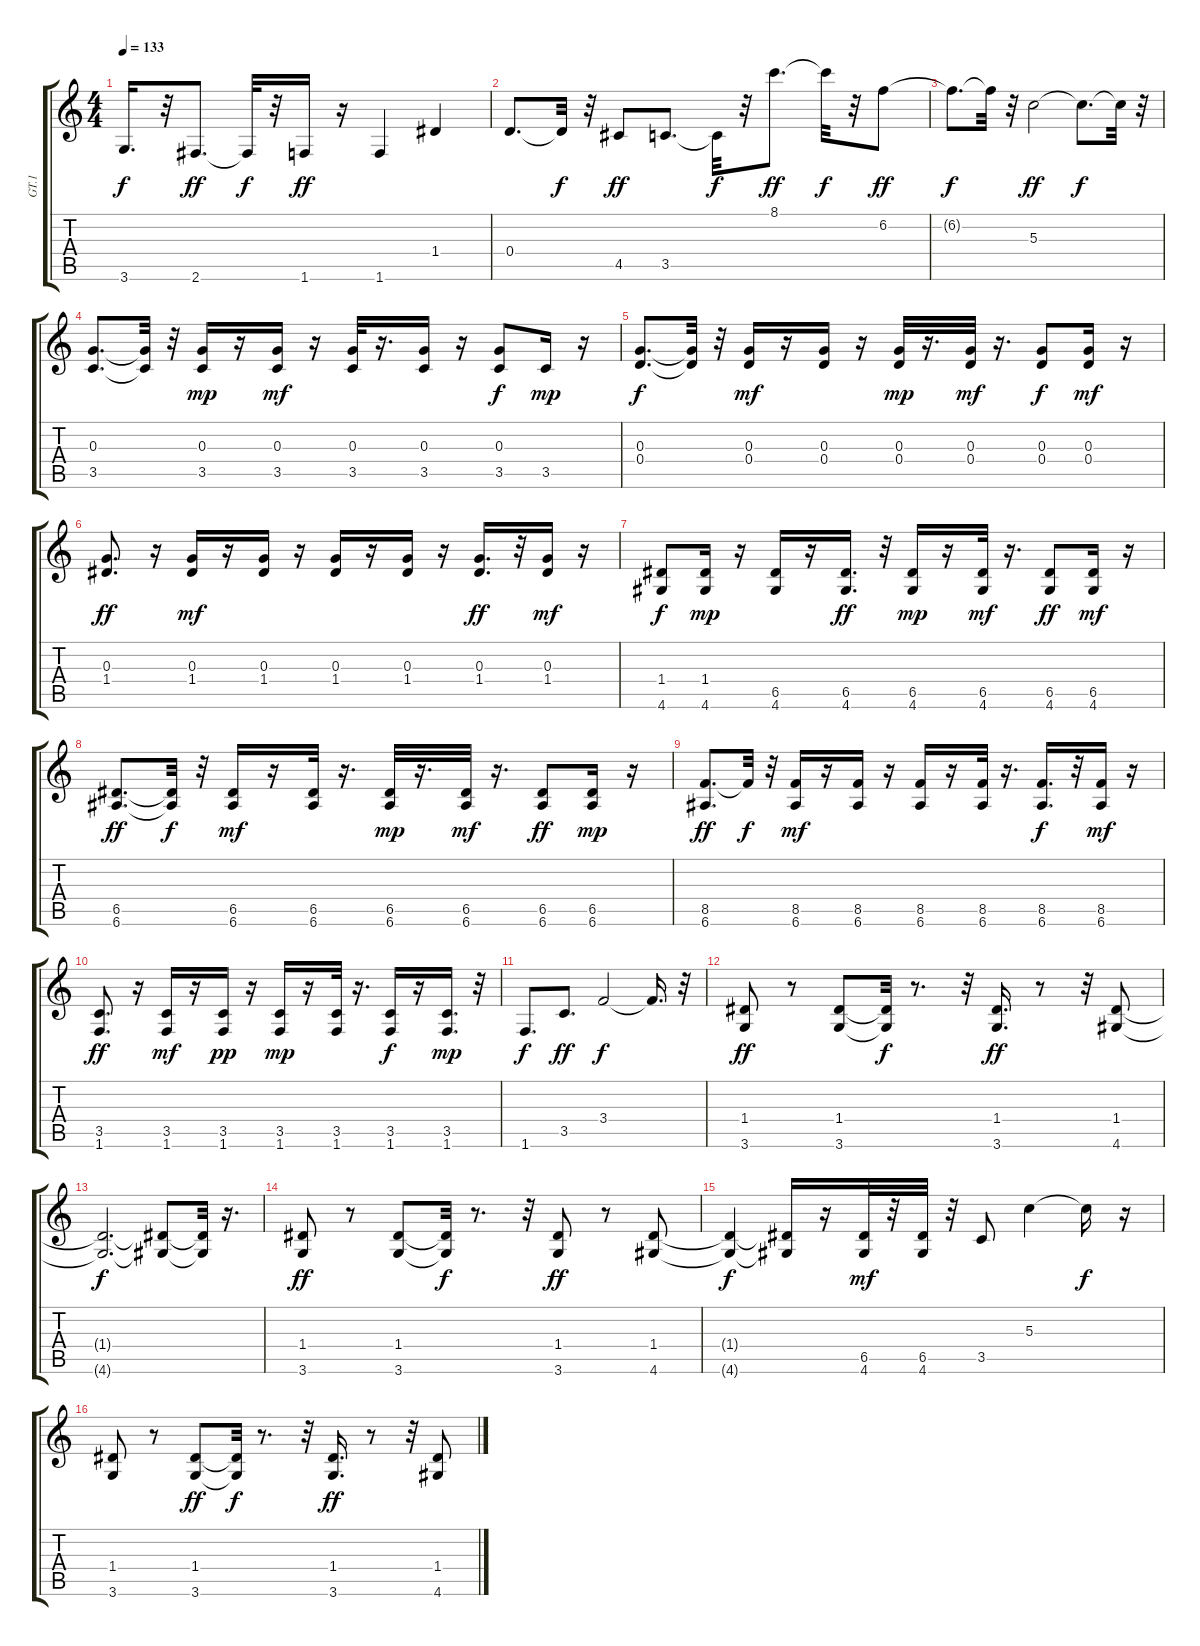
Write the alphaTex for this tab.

\track ("GT.1                                " "GT.1      ") {instrument distortionguitar}
\staff {score tabs}
\tuning (E4 B3 G3 D3 A2 E2) {hide}
\ts (4 4)
\tempo 133
\clef g2
\ks c
3.6{t}.16{d dy f} r.32 2.6.8{d dy ff} 2.6{t}.32{dy f} r.32 1.6.16{dy ff} r.16 1.6.4 1.4.4 |
0.4.8{d} 0.4{t}.32{dy f} r.32 4.5.8{dy ff} 3.5.8{d} 3.5{t}.32{dy f} r.32 8.1.8{d dy ff} 8.1{t}.32{dy f} r.32 6.2.8{dy ff} |
6.2{t}.8{d dy f} 6.2{t}.32 r.32 5.3.2{dy ff} 5.3{t}.8{d dy f} 5.3{t}.32 r.32 |
(0.3 3.5).8{d} (0.3{t} 3.5{t}).32 r.32 (0.3 3.5).16{dy mp} r.16 (0.3 3.5).16{dy mf} r.16 (0.3 3.5).32 r.16{d} (0.3 3.5).16 r.16 (0.3 3.5).8{dy f} 3.5.16{dy mp} r.16 |
(0.3 0.4).8{d dy f} (0.3{t} 0.4{t}).32 r.32 (0.3 0.4).16{dy mf} r.16 (0.3 0.4).16 r.16 (0.3 0.4).32{dy mp} r.16{d} (0.3 0.4).32{dy mf} r.16{d} (0.3 0.4).8{dy f} (0.3 0.4).16{dy mf} r.16 |
(0.3 1.4).8{d dy ff} r.16 (0.3 1.4).16{dy mf} r.16 (0.3 1.4).16 r.16 (0.3 1.4).16 r.16 (0.3 1.4).16 r.16 (0.3 1.4).16{d dy ff} r.32 (0.3 1.4).16{dy mf} r.16 |
(1.4 4.6).8{dy f} (1.4 4.6).16{dy mp} r.16 (6.5 4.6).16 r.16 (6.5 4.6).16{d dy ff} r.32 (6.5 4.6).16{dy mp} r.16 (6.5 4.6).32{dy mf} r.16{d} (6.5 4.6).8{dy ff} (6.5 4.6).16{dy mf} r.16 |
(6.5 6.6).8{d dy ff} (6.5{t} 6.6{t}).32{dy f} r.32 (6.5 6.6).16{dy mf} r.16 (6.5 6.6).32 r.16{d} (6.5 6.6).32{dy mp} r.16{d} (6.5 6.6).32{dy mf} r.16{d} (6.5 6.6).8{dy ff} (6.5 6.6).16{dy mp} r.16 |
(8.5 6.6).8{d dy ff} 8.5{t}.32{dy f} r.32 (8.5 6.6).16{dy mf} r.16 (8.5 6.6).16 r.16 (8.5 6.6).16 r.16 (8.5 6.6).32 r.16{d} (8.5 6.6).16{d dy f} r.32 (8.5 6.6).16{dy mf} r.16 |
(3.5 1.6).8{d dy ff} r.16 (3.5 1.6).16{dy mf} r.16 (3.5 1.6).16{dy pp} r.16 (3.5 1.6).16{dy mp} r.16 (3.5 1.6).32 r.16{d} (3.5 1.6).16{dy f} r.16 (3.5 1.6).16{d dy mp} r.32 |
1.6.8{d dy f} 3.5.8{d dy ff} 3.4.2{dy f} 3.4{t}.16{d} r.32 |
(1.4 3.6).8{dy ff} r.8 (1.4 3.6).8 (1.4{t} 3.6{t}).32{dy f} r.8{d} r.32 (1.4 3.6).16{d dy ff} r.8 r.32 (1.4 4.6).8 |
(1.4{t} 4.6{t}).2{d dy f} (1.4{t} 4.6{t}).8 (1.4{t} 4.6{t}).32 r.16{d} |
(1.4 3.6).8{dy ff} r.8 (1.4 3.6).8 (1.4{t} 3.6{t}).32{dy f} r.8{d} r.32 (1.4 3.6).8{dy ff} r.8 (1.4 4.6).8 |
(1.4{t} 4.6{t}).4{dy f} (1.4{t} 4.6{t}).16 r.16 (6.5 4.6).32{dy mf} r.32 (6.5 4.6).32 r.32 3.5.8 5.3.4 5.3{t}.16{dy f} r.16 |
(1.4 3.6).8 r.8 (1.4 3.6).8{dy ff} (1.4{t} 3.6{t}).32{dy f} r.8{d} r.32 (1.4 3.6).16{d dy ff} r.8 r.32 (1.4 4.6).8
